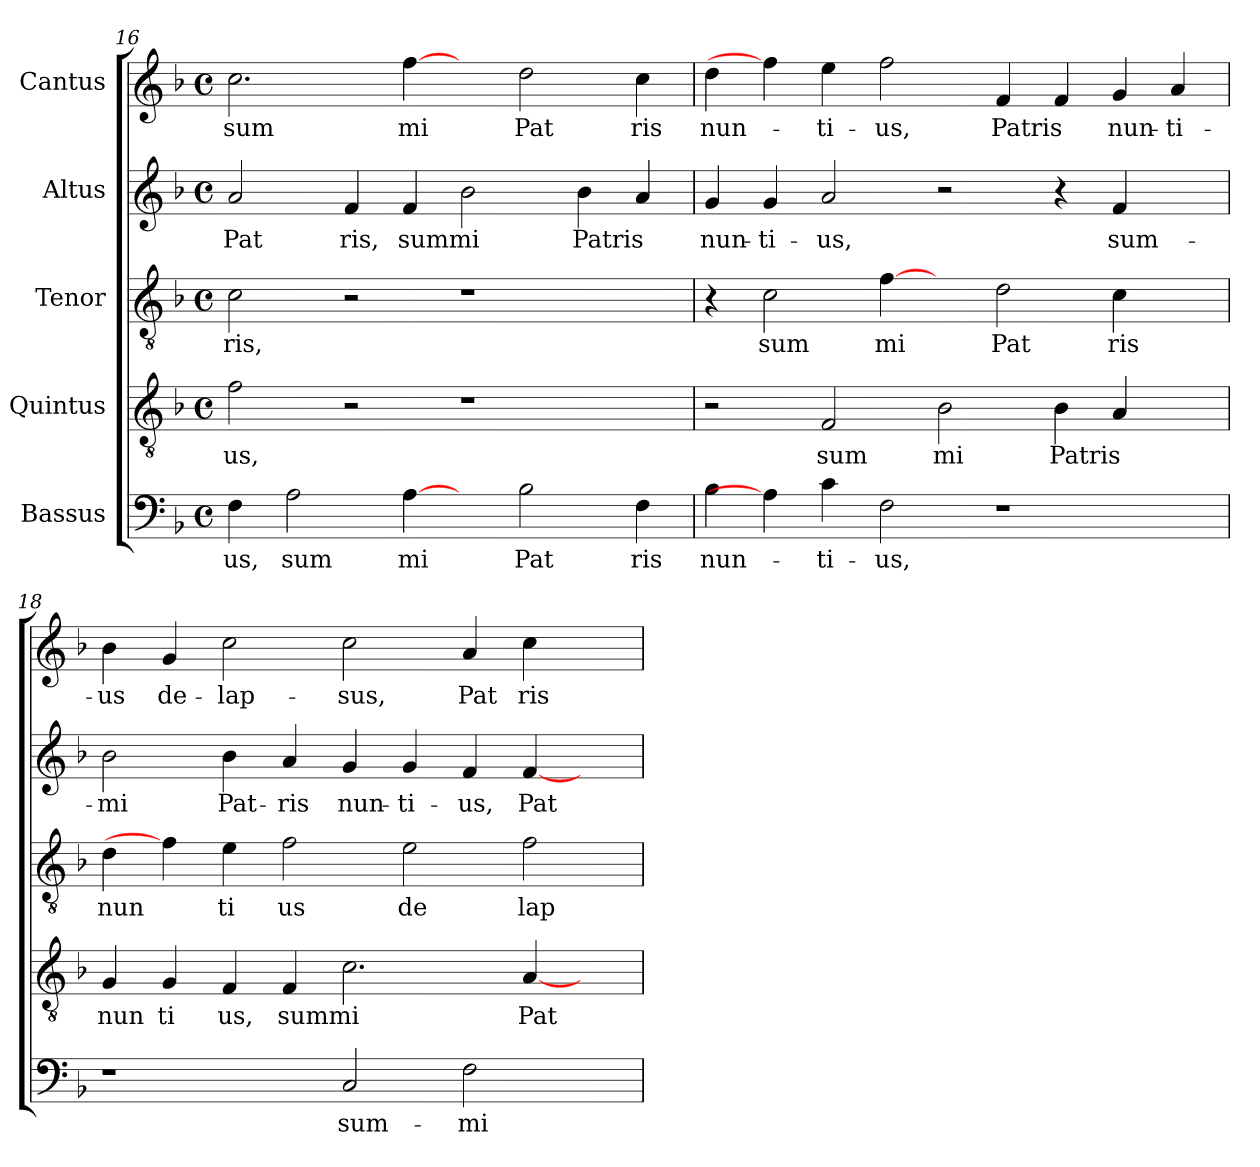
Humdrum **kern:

**kern	**text	**kern	**text	**kern	**text	**kern	**text	**kern	**text
*part5	*part5	*part4	*part4	*part3	*part3	*part2	*part2	*part1	*part1
*staff5	*staff5	*staff4	*staff4	*staff3	*staff3	*staff2	*staff2	*staff1	*staff1
*I"Bassus	*	*I"Quintus	*	*I"Tenor	*	*I"Altus	*	*I"Cantus	*
*clefF4	*	*clefGv2	*	*clefGv2	*	*clefG2	*	*clefG2	*
*k[b-]	*	*k[b-]	*	*k[b-]	*	*k[b-]	*	*k[b-]	*
*F:	*	*F:	*	*F:	*	*F:	*	*F:	*
*M4/4	*	*M4/4	*	*M4/4	*	*M4/4	*	*M4/4	*
*met(c)	*	*met(c)	*	*met(c)	*	*met(c)	*	*met(c)	*
=16	=16	=16	=16	=16	=16	=16	=16	=16	=16
!	!LO:LY:b:cj	!	!LO:LY:b:cj	!	!LO:LY:b:cj	!	!LO:LY:b:cj	!	!LO:LY:b:cj
4F\	us,	2f\	us,	2c\	ris,	2a/	Pat	2.cc\	sum
!	!LO:LY:b:cj	!	!	!	!	!	!	!	!
2A\	sum	.	.	.	.	.	.	.	.
!	!	!	!	!	!	!	!LO:LY:b:cj	!	!
.	.	2r	.	2r	.	4f/	ris,	.	.
!	!LO:LY:b:cj	!	!	!	!	!	!LO:LY:b:cj	!	!LO:LY:b:cj
[4A\	mi	.	.	.	.	4f/	summi	[4ff\	mi
4ryy	.	1r	.	1r	.	2b-\	.	4ryy	.
!	!LO:LY:b:cj	!	!	!	!	!	!	!	!LO:LY:b:cj
2B-\	Pat	.	.	.	.	.	.	2dd\	Pat
!	!	!	!	!	!	!	!LO:LY:b:cj	!	!
.	.	.	.	.	.	4b-\	Patris	.	.
!	!LO:LY:b:cj	!	!	!	!	!	!	!	!LO:LY:b:cj
4F\	ris	.	.	.	.	4a/	.	4cc\	ris
!!LO:LB:g=z
=17	=17	=17	=17	=17	=17	=17	=17	=17	=17
!	!LO:LY:b:cj	!	!	!	!	!	!LO:LY:b:cj	!	!LO:LY:b:cj
4B-\	nun-	2r	.	4r	.	4g/	nun-	4dd\	nun-
!	!	!	!	!	!LO:LY:b:cj	!	!LO:LY:b:cj	!	!
4A\]	.	.	.	2c\	sum	4g/	-ti-	4ff\]	.
!	!LO:LY:b:cj	!	!LO:LY:b:cj	!	!	!	!LO:LY:b:cj	!	!LO:LY:b:cj
4c\	-ti-	2F/	sum	.	.	2a/	-us,	4ee\	-ti-
!	!LO:LY:b:cj	!	!	!	!LO:LY:b:cj	!	!	!	!LO:LY:b:cj
2F\	-us,	.	.	[4f\	mi	.	.	2ff\	-us,
!	!	!	!LO:LY:b:cj	!	!	!	!	!	!
.	.	2B-\	mi	4ryy	.	2r	.	.	.
!	!	!	!	!	!LO:LY:b:cj	!	!	!	!LO:LY:b:cj
1r	.	.	.	2d\	Pat	.	.	4f/	Patris
!	!	!	!LO:LY:b:cj	!	!	!	!	!	!
.	.	4B-\	Patris	.	.	4r	.	4f/	.
!	!	!	!	!	!LO:LY:b:cj	!	!LO:LY:b:cj	!	!LO:LY:b:cj
.	.	4A/	.	4c\	ris	4f/	sum-	4g/	nun-
!	!	!	!	!	!	!	!	!	!LO:LY:b:cj
.	.	4ryy	.	4ryy	.	4ryy	.	4a/	-ti-
=18	=18	=18	=18	=18	=18	=18	=18	=18	=18
!	!	!	!LO:LY:b:cj	!	!LO:LY:b:cj	!	!LO:LY:b:cj	!	!LO:LY:b:cj
1r	.	4G/	nun	4d\	nun	2b-\	-mi	4b-\	-us
!	!	!	!LO:LY:b:cj	!	!	!	!	!	!LO:LY:b:cj
.	.	4G/	ti	4f\]	.	.	.	4g/	de-
!	!	!	!LO:LY:b:cj	!	!LO:LY:b:cj	!	!LO:LY:b:cj	!	!LO:LY:b:cj
.	.	4F/	us,	4e\	ti	4b-\	Pat-	2cc\	-lap-
!	!	!	!LO:LY:b:cj	!	!LO:LY:b:cj	!	!LO:LY:b:cj	!	!
.	.	4F/	summi	2f\	us	4a/	-ris	.	.
!	!LO:LY:b:cj	!	!	!	!	!	!LO:LY:b:cj	!	!LO:LY:b:cj
2C/	sum-	2.c\	.	.	.	4g/	nun-	2cc\	-sus,
!	!	!	!	!	!LO:LY:b:cj	!	!LO:LY:b:cj	!	!
.	.	.	.	2e\	de	4g/	-ti-	.	.
!	!LO:LY:b:cj	!	!	!	!	!	!LO:LY:b:cj	!	!LO:LY:b:cj
2F\	-mi	.	.	.	.	4f/	-us,	4a/	Pat
!	!	!	!LO:LY:b	!	!LO:LY:b:cj	!	!LO:LY:b	!	!LO:LY:b:cj
.	.	[<4A/	Pat	2f\	lap	[<4f/	Pat-	4cc\	ris
4ryy	.	4ryy	.	.	.	4ryy	.	4ryy	.
=	=	=	=	=	=	=	=	=	=
*-	*-	*-	*-	*-	*-	*-	*-	*-	*-
